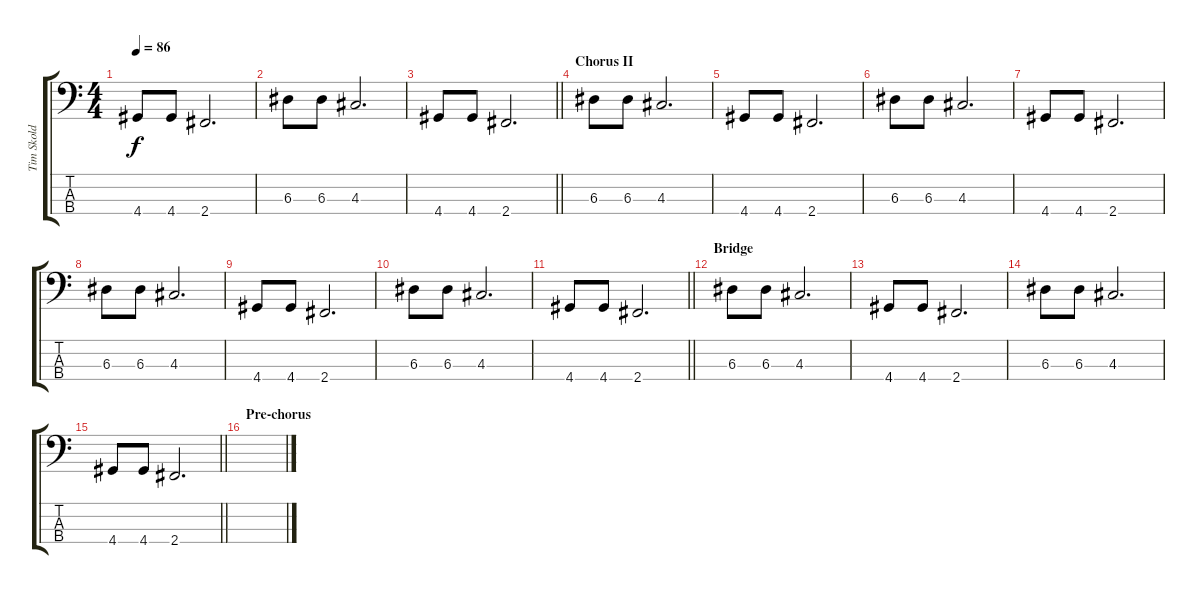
\track ("Tim Skold IV" "Tim Skold ") {instrument electricbassfinger}
\staff {score tabs}
\tuning (G2 D2 A1 E1) {hide}
\ts (4 4)
\tempo 86
\clef f4
\ks c
4.4.8{dy f} 4.4.8 2.4.2{d} |
6.3.8 6.3.8 4.3.2{d} |
\barLineRight lightlight
4.4.8 4.4.8 2.4.2{d} |
\section ("" "Chorus II")
6.3.8 6.3.8 4.3.2{d} |
4.4.8 4.4.8 2.4.2{d} |
6.3.8 6.3.8 4.3.2{d} |
4.4.8 4.4.8 2.4.2{d} |
6.3.8 6.3.8 4.3.2{d} |
4.4.8 4.4.8 2.4.2{d} |
6.3.8 6.3.8 4.3.2{d} |
\barLineRight lightlight
4.4.8 4.4.8 2.4.2{d} |
\section ("" "Bridge")
6.3.8 6.3.8 4.3.2{d} |
4.4.8 4.4.8 2.4.2{d} |
6.3.8 6.3.8 4.3.2{d} |
\barLineRight lightlight
4.4.8 4.4.8 2.4.2{d} |
\section ("" "Pre-chorus")
